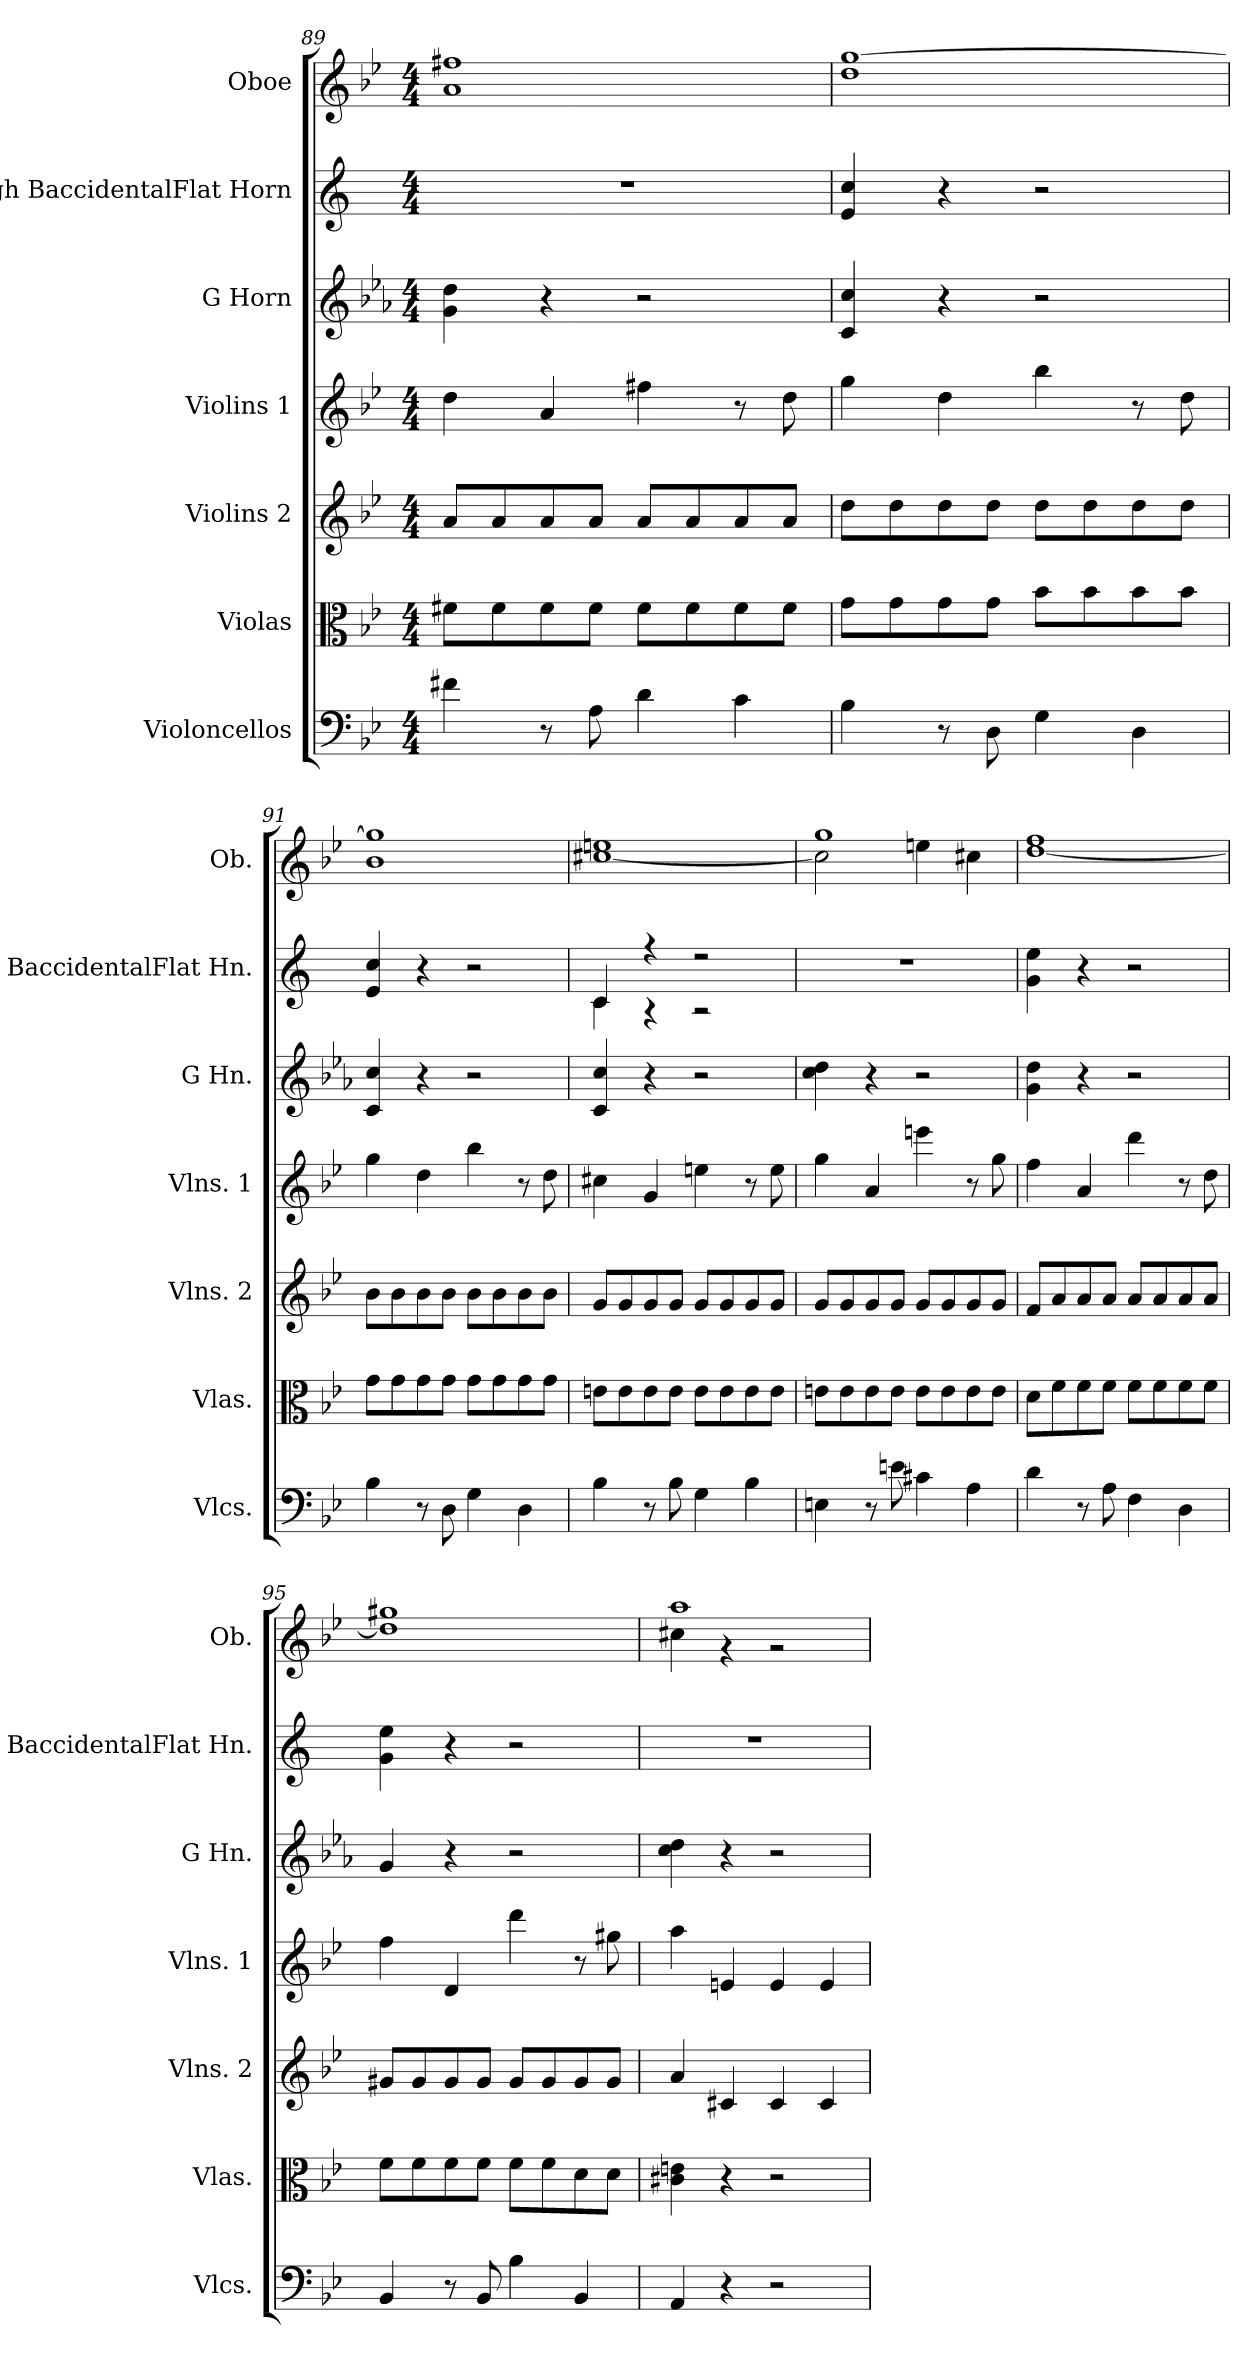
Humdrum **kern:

**kern	**kern	**kern	**kern	**kern	**kern	**kern
*part7	*part6	*part5	*part4	*part3	*part2	*part1
*staff7	*staff6	*staff5	*staff4	*staff3	*staff2	*staff1
*I"Violoncellos	*I"Violas	*I"Violins 2	*I"Violins 1	*I"G Horn	*I"High BaccidentalFlat Horn	*I"Oboe
*I'Vlcs.	*I'Vlas.	*I'Vlns. 2	*I'Vlns. 1	*I'G Hn.	*I'H. BaccidentalFlat Hn.	*I'Ob.
*clefF4	*clefC3	*clefG2	*clefG2	*clefG2	*clefG2	*clefG2
*	*	*	*	*ITrd3c5	*ITrd1c2	*
*k[b-e-]	*k[b-e-]	*k[b-e-]	*k[b-e-]	*k[b-e-]	*k[b-e-]	*k[b-e-]
*M4/4	*M4/4	*M4/4	*M4/4	*M4/4	*M4/4	*M4/4
=89	=89	=89	=89	=89	=89	=89
4f#Xi\	8f#Xi\L	8aj/L	4ddZ\	4dZ\ 4aj\	1r	1aj 1ff#Xi
.	8f#\	8a/	.	.	.	.
8r	8f#\	8a/	4a/	4r	.	.
8A\	8f#\J	8a/J	.	.	.	.
4d\	8f#\L	8a/L	4ff#X\	2r	.	.
.	8f#\	8a/	.	.	.	.
4c\	8f#\	8a/	8r	.	.	.
.	8f#\J	8a/J	8dd\	.	.	.
=90	=90	=90	=90	=90	=90	=90
4B-i\	8gZ\L	8ddj\L	4ggZ\	4GZ/ 4gZ/	4dj/ 4b-i/	1ddj [1ggZ
.	8g\	8dd\	.	.	.	.
8r	8g\	8dd\	4dd\	4r	4r	.
8D\	8g\J	8dd\J	.	.	.	.
4G\	8b-\L	8dd\L	4bb-\	2r	2r	.
.	8b-\	8dd\	.	.	.	.
4D\	8b-\	8dd\	8r	.	.	.
.	8b-\J	8dd\J	8dd\	.	.	.
!!LO:LB:g=z
=91	=91	=91	=91	=91	=91	=91
4B-i\	8gZ\L	8b-i\L	4ggZ\	4GZ/ 4gZ/	4dj/ 4b-i/	1b-i 1ggZ]
.	8g\	8b-\	.	.	.	.
8r	8g\	8b-\	4dd\	4r	4r	.
8D\	8g\J	8b-\J	.	.	.	.
4G\	8g\L	8b-\L	4bb-\	2r	2r	.
.	8g\	8b-\	.	.	.	.
4D\	8g\	8b-\	8r	.	.	.
.	8g\J	8b-\J	8dd\	.	.	.
!!LO:PB:g=z
=92	=92	=92	=92	=92	=92	=92
*	*	*	*	*	*^	*^
4B-\	8eni\L	8gj/L	4cc#XZ\	4Gj/ 4gj/	4B-/	4B-\	1eeni	[1cc#XZ
.	8e\	8g/	.	.	.	.	.	.
8r	8e\	8g/	4g/	4r	4r	4r	.	.
8B-\	8e\J	8g/J	.	.	.	.	.	.
4G\	8e\L	8g/L	4een\	2r	2r	2r	.	.
.	8e\	8g/	.	.	.	.	.	.
4B-\	8e\	8g/	8r	.	.	.	.	.
.	8e\J	8g/J	8ee\	.	.	.	.	.
*	*	*	*	*	*v	*v	*	*
=93	=93	=93	=93	=93	=93	=93	=93
4Enj\	8enj\L	8gV/L	4ggV\	4gV\ 4aZ\	1r	1ggV	2cc#i\]
.	8e\	8g/	.	.	.	.	.
8r	8e\	8g/	4a/	4r	.	.	.
8en\	8e\J	8g/J	.	.	.	.	.
4c#X\	8e\L	8g/L	4eeen\	2r	.	.	4een\
.	8e\	8g/	.	.	.	.	.
4A\	8e\	8g/	8r	.	.	.	4cc#X\
.	8e\J	8g/J	8gg\	.	.	.	.
*	*	*	*	*	*	*v	*v
=94	=94	=94	=94	=94	=94	=94
4dZ\	8dZ\L	8fi/L	4ffi\	4dZ\ 4aj\	4fi\ 4ddZ\	[1ddZ 1ffi
.	8f\	8a/	.	.	.	.
8r	8f\	8a/	4a/	4r	4r	.
8A\	8f\J	8a/J	.	.	.	.
4F\	8f\L	8a/L	4ddd\	2r	2r	.
.	8f\	8a/	.	.	.	.
4D\	8f\	8a/	8r	.	.	.
.	8f\J	8a/J	8dd\	.	.	.
=95	=95	=95	=95	=95	=95	=95
4BB-Z/	8fj\L	8g#XV/L	4ffj\	4di/	4fj\ 4ddi\	1ddi] 1gg#XV
.	8f\	8g#/	.	.	.	.
8r	8f\	8g#/	4d/	4r	4r	.
8BB-/	8f\J	8g#/J	.	.	.	.
4B-\	8f\L	8g#/L	4ddd\	2r	2r	.
.	8f\	8g#/	.	.	.	.
4BB-/	8d\	8g#/	8r	.	.	.
.	8d\J	8g#/J	8gg#X\	.	.	.
!!LO:LB:g=z
=96	=96	=96	=96	=96	=96	=96
*	*	*	*	*	*	*^
4AAZ/	4c#Xi\ 4enj\	4aZ/	4aaZ\	4gV\ 4aZ\	1r	1aaZ	4cc#Xi\
4r	4r	4c#X/	4en/	4r	.	.	4r
2r	2r	4c#/	4e/	2r	.	.	2r
.	.	4c#/	4e/	.	.	.	.
*	*	*	*	*	*	*v	*v
=	=	=	=	=	=	=
*-	*-	*-	*-	*-	*-	*-
